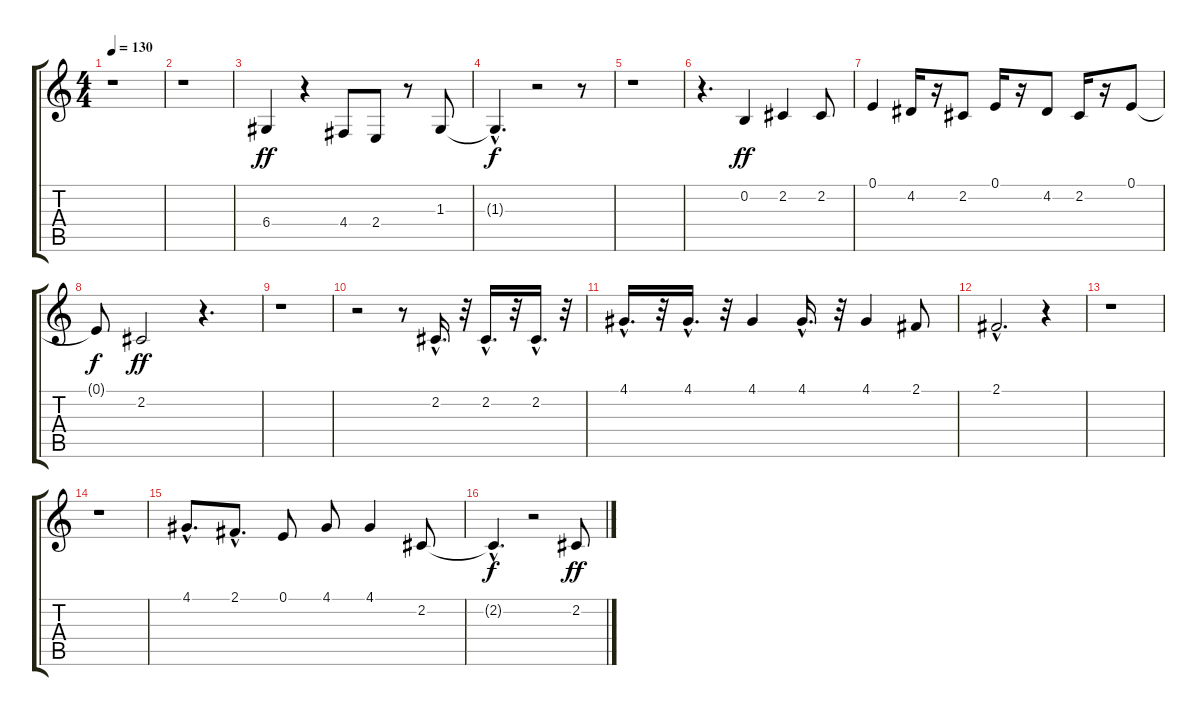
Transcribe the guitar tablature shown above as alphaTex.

\track "" {instrument mutedtrumpet}
\staff {score tabs}
\tuning (E4 B3 G3 D3 A2 E2) {hide}
\ts (4 4)
\tempo 130
\clef g2
\ks c
r.1{dy ff instrument mutedtrumpet} |
r.1 |
6.4.4 r.4 4.4.8 2.4.8 r.8 1.3.8 |
1.3{hac t}.4{d dy f} r.2 r.8 |
r.1 |
r.4{d} 0.2.4{dy ff} 2.2.4 2.2.8 |
0.1.4 4.2.16 r.16 2.2.8 0.1.16 r.16 4.2.8 2.2.16 r.16 0.1.8 |
0.1{t}.8{dy f} 2.2.2{dy ff} r.4{d} |
r.1 |
r.2 r.8 2.2{hac}.16{d} r.32 2.2{hac}.16{d} r.32 2.2{hac}.16{d} r.32 |
4.1{hac}.16{d} r.32 4.1{hac}.16{d} r.32 4.1.4 4.1{hac}.16{d} r.32 4.1.4 2.1.8 |
2.1{hac}.2{d} r.4 |
r.1 |
r.1 |
4.1{hac}.8{d} 2.1{hac}.8{d} 0.1.8 4.1.8 4.1.4 2.2.8 |
2.2{hac t}.4{d dy f} r.2 2.2.8{dy ff}
